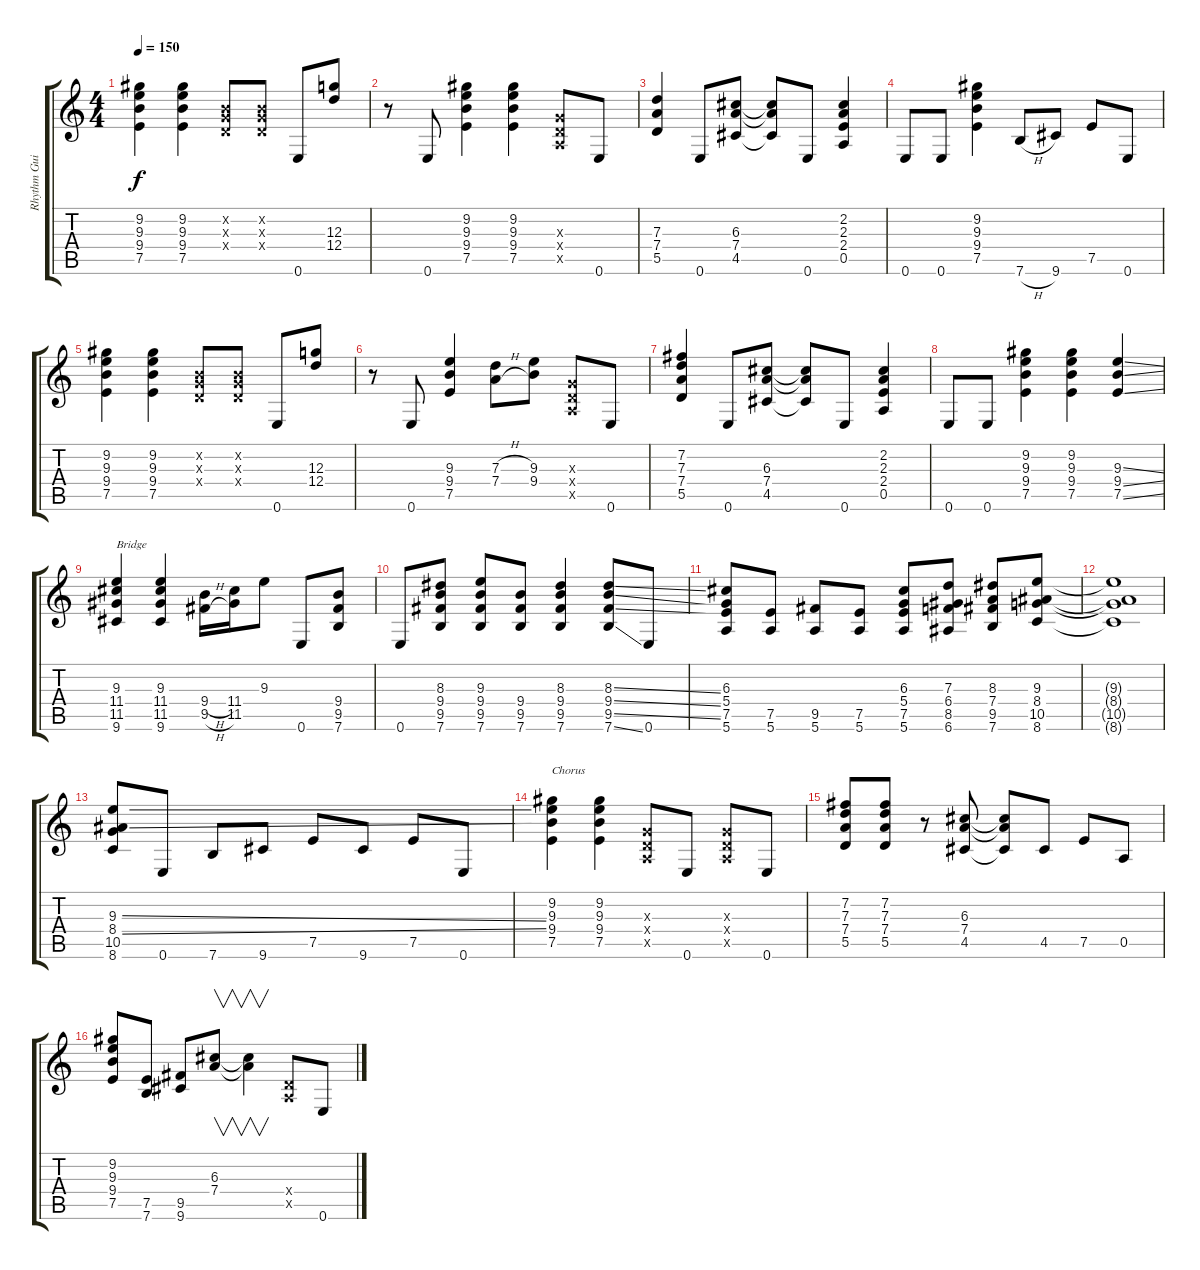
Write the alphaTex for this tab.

\track ("Rhythm Guitar" "Rhythm Gui") {instrument distortionguitar}
\staff {score tabs}
\tuning (E4 B3 G3 D3 A2 E2) {hide}
\ts (4 4)
\tempo 150
\clef g2
\ks c
(9.2 9.3 9.4 7.5).4{dy f} (9.2 9.3 9.4 7.5).4 (0.2{x} 0.3{x} 0.4{x}).8 (0.2{x} 0.3{x} 0.4{x}).8 0.6.8 (12.3 12.4).8 |
r.8 0.6.8 (9.2 9.3 9.4 7.5).4 (9.2 9.3 9.4 7.5).4 (0.3{x} 0.4{x} 0.5{x}).8 0.6.8 |
(7.3 7.4 5.5).4 0.6.8 (6.3 7.4 4.5).8 (6.3{t} 7.4{t} 4.5{t}).8 0.6.8 (2.2 2.3 2.4 0.5).4 |
0.6.8 0.6.8 (9.2 9.3 9.4 7.5).4 7.6{h}.8 9.6.8 7.5.8 0.6.8 |
(9.2 9.3 9.4 7.5).4 (9.2 9.3 9.4 7.5).4 (0.2{x} 0.3{x} 0.4{x}).8 (0.2{x} 0.3{x} 0.4{x}).8 0.6.8 (12.3 12.4).8 |
r.8 0.6.8 (9.3 9.4 7.5).4 (7.3{h} 7.4{h}).8 (9.3 9.4).8 (0.3{x} 0.4{x} 0.5{x}).8 0.6.8 |
(7.2 7.3 7.4 5.5).4 0.6.8 (6.3 7.4 4.5).8 (6.3{t} 7.4{t} 4.5{t}).8 0.6.8 (2.2 2.3 2.4 0.5).4 |
0.6.8 0.6.8 (9.2 9.3 9.4 7.5).4 (9.2 9.3 9.4 7.5).4 (9.3{ss} 9.4{ss} 7.5{ss}).4 |
(9.3 11.4 11.5 9.6).4{txt "Bridge"} (9.3 11.4 11.5 9.6).4 (9.4{h} 9.5{h}).16 (11.4 11.5).16 9.3.8 0.6.8 (9.4 9.5 7.6).8 |
0.6.8 (8.3 9.4 9.5 7.6).8 (9.3 9.4 9.5 7.6).8 (9.4 9.5 7.6).8 (8.3 9.4 9.5 7.6).4 (8.3{ss} 9.4{ss} 9.5{ss} 7.6{ss}).8 0.6.8 |
(6.3 5.4 7.5 5.6).8 (7.5 5.6).8 (9.5 5.6).8 (7.5 5.6).8 (6.3 5.4 7.5 5.6).8 (7.3 6.4 8.5 6.6).8 (8.3 7.4 9.5 7.6).8 (9.3 8.4 10.5 8.6).8 |
(9.3{t} 8.4{t} 10.5{t} 8.6{t}).1 |
(9.3{ss} 8.4{ss} 10.5 8.6).8 0.6.8 7.6.8 9.6.8 7.5.8 9.6.8 7.5.8 0.6.8 |
(9.2 9.3 9.4 7.5).4{txt "Chorus"} (9.2 9.3 9.4 7.5).4 (0.3{x} 0.4{x} 0.5{x}).8 0.6.8 (0.3{x} 0.4{x} 0.5{x}).8 0.6.8 |
(7.2 7.3 7.4 5.5).8 (7.2 7.3 7.4 5.5).8 r.8 (6.3 7.4 4.5).8 (6.3{t} 7.4{t} 4.5{t}).8 4.5.8 7.5.8 0.5.8 |
(9.2 9.3 9.4 7.5).8 (7.5 7.6).8 (9.5 9.6).8 (6.3 7.4).8{v} (6.3{t} 7.4{t}).4{v} (0.4{x} 0.5{x}).8 0.6.8
